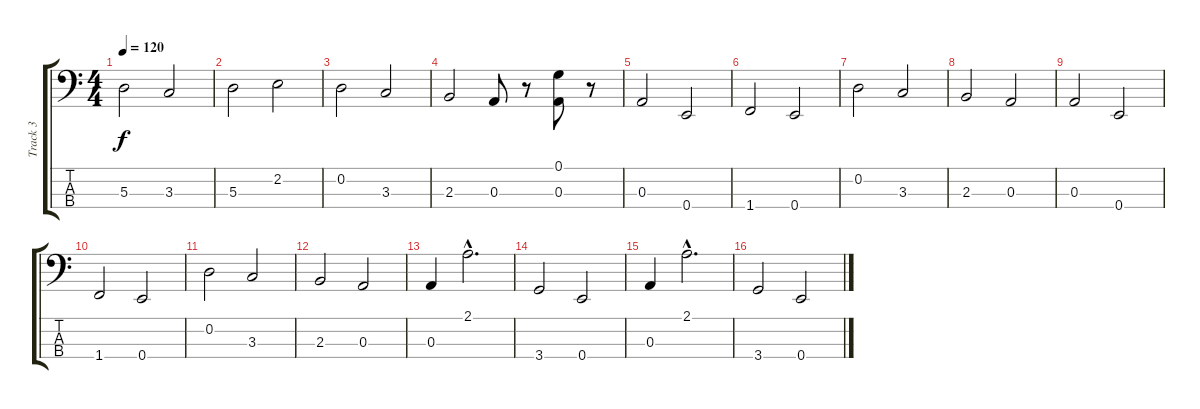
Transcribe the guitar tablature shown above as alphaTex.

\track ("Track 3" "Track 3") {instrument electricbassfinger}
\staff {score tabs}
\tuning (G2 D2 A1 E1) {hide}
\ts (4 4)
\tempo 120
\clef f4
\ks c
5.3.2{dy f} 3.3.2 |
5.3.2 2.2.2 |
0.2.2 3.3.2 |
2.3.2 0.3.8 r.8 (0.1 0.3).8 r.8 |
0.3.2 0.4.2 |
1.4.2 0.4.2 |
0.2.2 3.3.2 |
2.3.2 0.3.2 |
0.3.2 0.4.2 |
1.4.2 0.4.2 |
0.2.2 3.3.2 |
2.3.2 0.3.2 |
0.3.4 2.1{hac}.2{d} |
3.4.2 0.4.2 |
0.3.4 2.1{hac}.2{d} |
3.4.2 0.4.2
